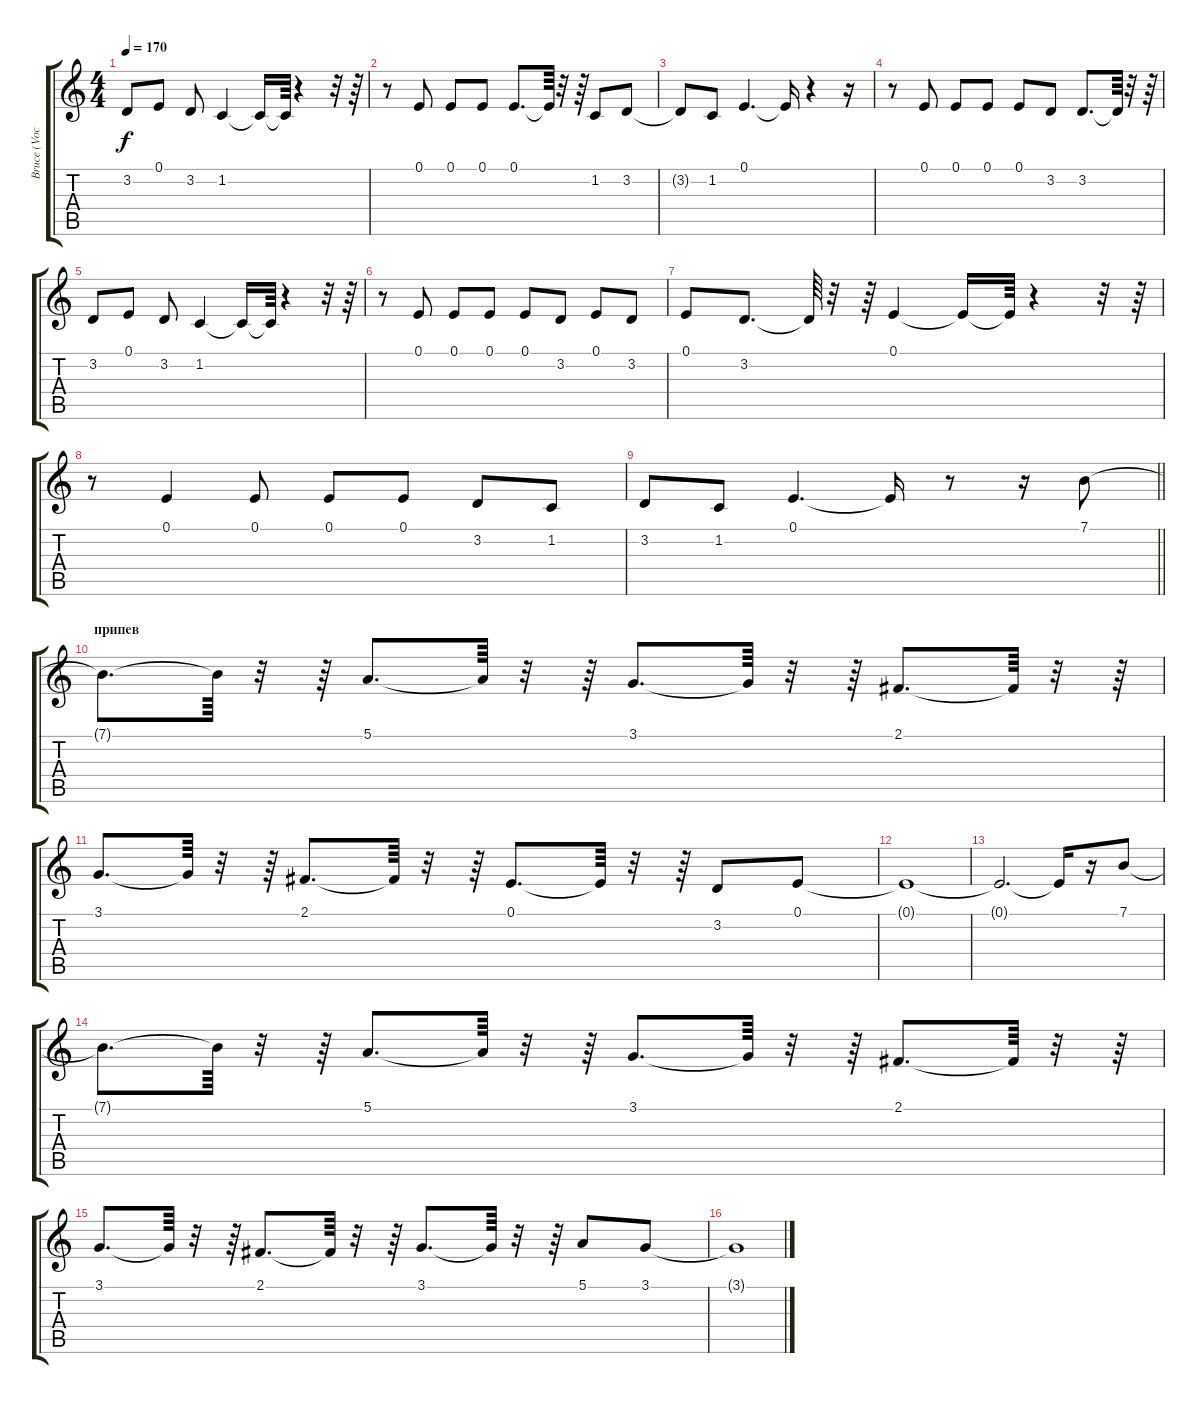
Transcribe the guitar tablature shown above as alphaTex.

\track ("Bruce (Vocals)" "Bruce (Voc") {instrument viola}
\staff {score tabs}
\tuning (E4 B3 G3 D3 A2 E2) {hide}
\ts (4 4)
\tempo 170
\clef g2
\ks c
3.2.8{dy f} 0.1.8 3.2.8 1.2.4 1.2{t}.16 1.2{t}.64 r.4 r.32 r.64 |
r.8 0.1.8 0.1.8 0.1.8 0.1.8{d} 0.1{t}.64 r.32 r.64 1.2.8 3.2.8 |
3.2{t}.8 1.2.8 0.1.4{d} 0.1{t}.16 r.4 r.16 |
r.8 0.1.8 0.1.8 0.1.8 0.1.8 3.2.8 3.2.8{d} 3.2{t}.64 r.32 r.64 |
3.2.8 0.1.8 3.2.8 1.2.4 1.2{t}.16 1.2{t}.64 r.4 r.32 r.64 |
r.8 0.1.8 0.1.8 0.1.8 0.1.8 3.2.8 0.1.8 3.2.8 |
0.1.8 3.2.8{d} 3.2{t}.64 r.32 r.64 0.1.4 0.1{t}.16 0.1{t}.64 r.4 r.32 r.64 |
r.8 0.1.4 0.1.8 0.1.8 0.1.8 3.2.8 1.2.8 |
\barLineRight lightlight
3.2.8 1.2.8 0.1.4{d} 0.1{t}.16 r.8 r.16 7.1.8 |
\section ("" "припев ")
7.1{t}.8{d} 7.1{t}.64 r.32 r.64 5.1.8{d} 5.1{t}.64 r.32 r.64 3.1.8{d} 3.1{t}.64 r.32 r.64 2.1.8{d} 2.1{t}.64 r.32 r.64 |
3.1.8{d} 3.1{t}.64 r.32 r.64 2.1.8{d} 2.1{t}.64 r.32 r.64 0.1.8{d} 0.1{t}.64 r.32 r.64 3.2.8 0.1.8 |
0.1{t}.1 |
0.1{t}.2{d} 0.1{t}.16 r.16 7.1.8 |
7.1{t}.8{d} 7.1{t}.64 r.32 r.64 5.1.8{d} 5.1{t}.64 r.32 r.64 3.1.8{d} 3.1{t}.64 r.32 r.64 2.1.8{d} 2.1{t}.64 r.32 r.64 |
3.1.8{d} 3.1{t}.64 r.32 r.64 2.1.8{d} 2.1{t}.64 r.32 r.64 3.1.8{d} 3.1{t}.64 r.32 r.64 5.1.8 3.1.8 |
3.1{t}.1
